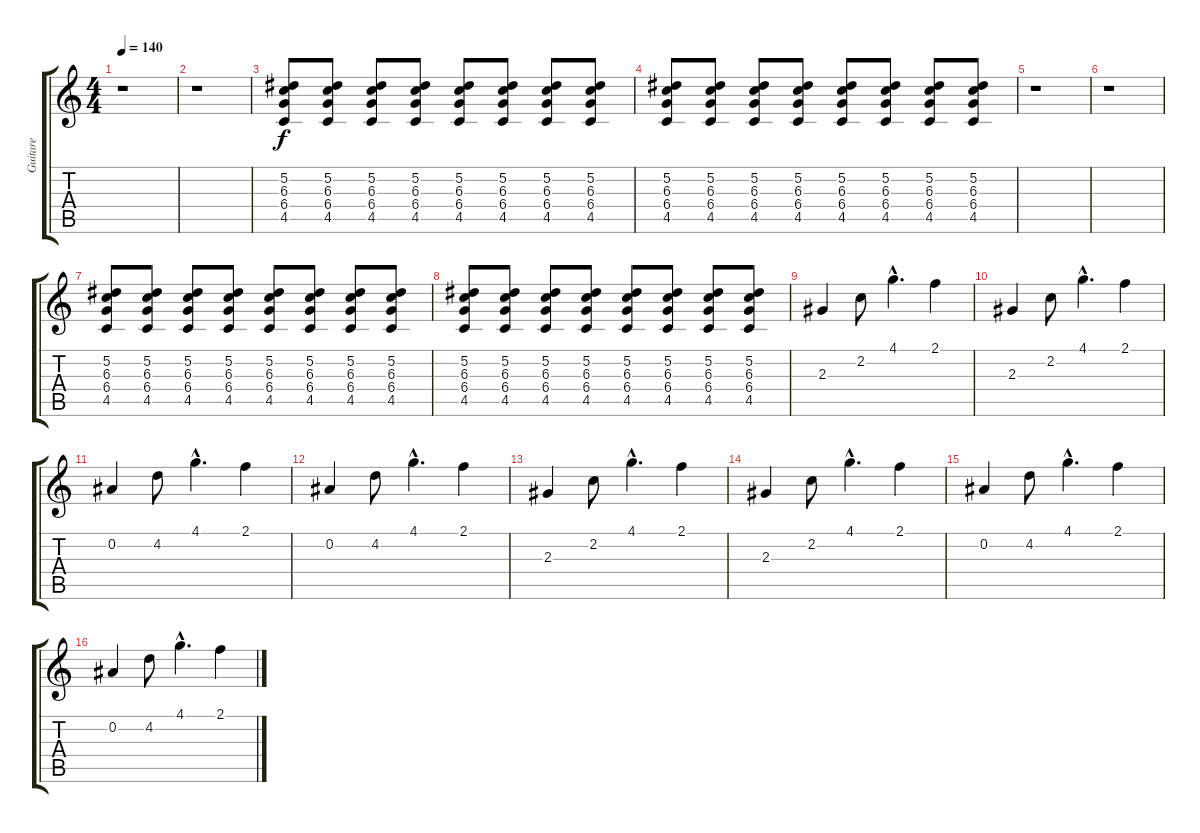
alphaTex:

\track ("Guitare" "Guitare") {instrument distortionguitar}
\staff {score tabs}
\tuning (Eb4 Bb3 Gb3 Db3 Ab2 Eb2) {hide}
\ts (4 4)
\tempo 140
\clef g2
\ks c
r.1{dy f} |
r.1 |
(5.2 6.3 6.4 4.5).8 (5.2 6.3 6.4 4.5).8 (5.2 6.3 6.4 4.5).8 (5.2 6.3 6.4 4.5).8 (5.2 6.3 6.4 4.5).8 (5.2 6.3 6.4 4.5).8 (5.2 6.3 6.4 4.5).8 (5.2 6.3 6.4 4.5).8 |
(5.2 6.3 6.4 4.5).8 (5.2 6.3 6.4 4.5).8 (5.2 6.3 6.4 4.5).8 (5.2 6.3 6.4 4.5).8 (5.2 6.3 6.4 4.5).8 (5.2 6.3 6.4 4.5).8 (5.2 6.3 6.4 4.5).8 (5.2 6.3 6.4 4.5).8 |
r.1 |
r.1 |
(5.2 6.3 6.4 4.5).8 (5.2 6.3 6.4 4.5).8 (5.2 6.3 6.4 4.5).8 (5.2 6.3 6.4 4.5).8 (5.2 6.3 6.4 4.5).8 (5.2 6.3 6.4 4.5).8 (5.2 6.3 6.4 4.5).8 (5.2 6.3 6.4 4.5).8 |
(5.2 6.3 6.4 4.5).8 (5.2 6.3 6.4 4.5).8 (5.2 6.3 6.4 4.5).8 (5.2 6.3 6.4 4.5).8 (5.2 6.3 6.4 4.5).8 (5.2 6.3 6.4 4.5).8 (5.2 6.3 6.4 4.5).8 (5.2 6.3 6.4 4.5).8 |
2.3.4 2.2.8 4.1{hac}.4{d} 2.1.4 |
2.3.4 2.2.8 4.1{hac}.4{d} 2.1.4 |
0.2.4 4.2.8 4.1{hac}.4{d} 2.1.4 |
0.2.4 4.2.8 4.1{hac}.4{d} 2.1.4 |
2.3.4 2.2.8 4.1{hac}.4{d} 2.1.4 |
2.3.4 2.2.8 4.1{hac}.4{d} 2.1.4 |
0.2.4 4.2.8 4.1{hac}.4{d} 2.1.4 |
0.2.4 4.2.8 4.1{hac}.4{d} 2.1.4
